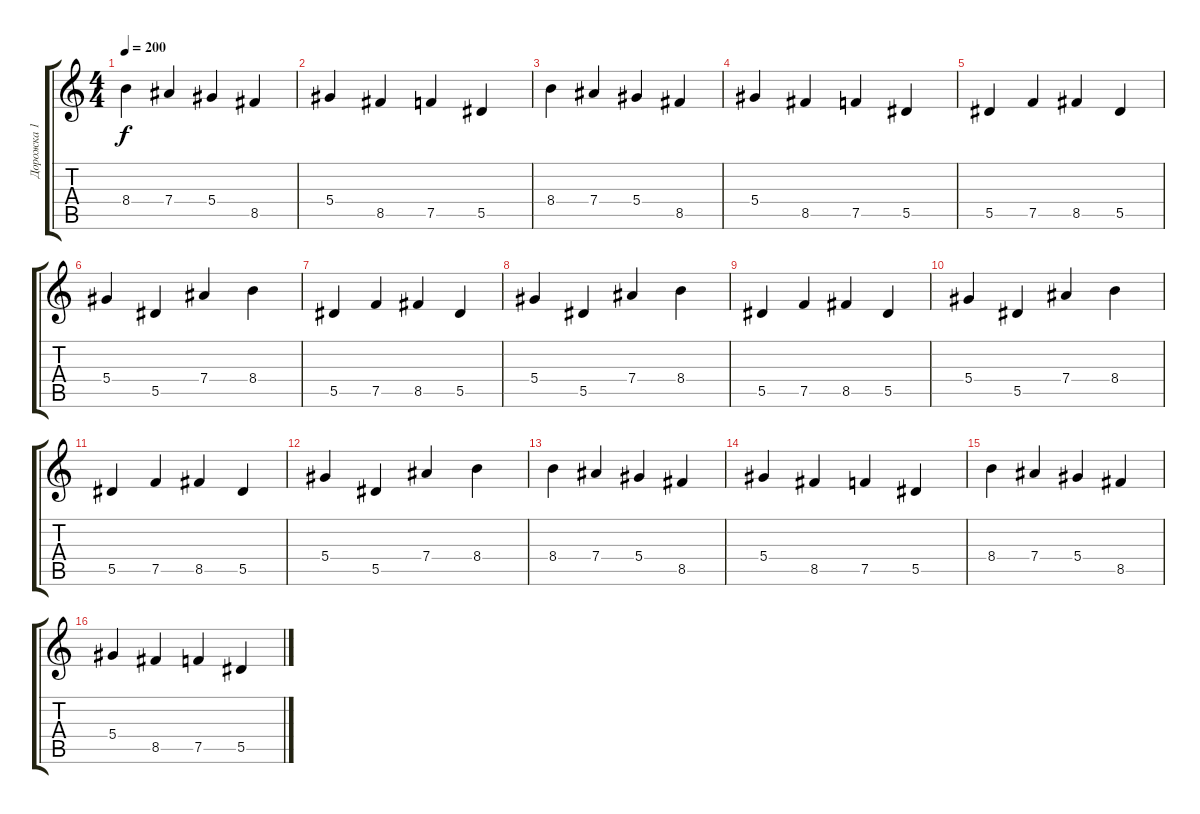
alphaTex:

\track ("Дорожка 1" "Дорожка 1") {instrument distortionguitar}
\staff {score tabs}
\tuning (F4 C4 Ab3 Eb3 Bb2 Eb2) {hide}
\ts (4 4)
\tempo 200
\clef g2
\ks c
8.4.4{dy f} 7.4.4 5.4.4 8.5.4 |
5.4.4 8.5.4 7.5.4 5.5.4 |
8.4.4 7.4.4 5.4.4 8.5.4 |
5.4.4 8.5.4 7.5.4 5.5.4 |
5.5.4 7.5.4 8.5.4 5.5.4 |
5.4.4 5.5.4 7.4.4 8.4.4 |
5.5.4 7.5.4 8.5.4 5.5.4 |
5.4.4 5.5.4 7.4.4 8.4.4 |
5.5.4 7.5.4 8.5.4 5.5.4 |
5.4.4 5.5.4 7.4.4 8.4.4 |
5.5.4 7.5.4 8.5.4 5.5.4 |
5.4.4 5.5.4 7.4.4 8.4.4 |
8.4.4 7.4.4 5.4.4 8.5.4 |
5.4.4 8.5.4 7.5.4 5.5.4 |
8.4.4 7.4.4 5.4.4 8.5.4 |
5.4.4 8.5.4 7.5.4 5.5.4
